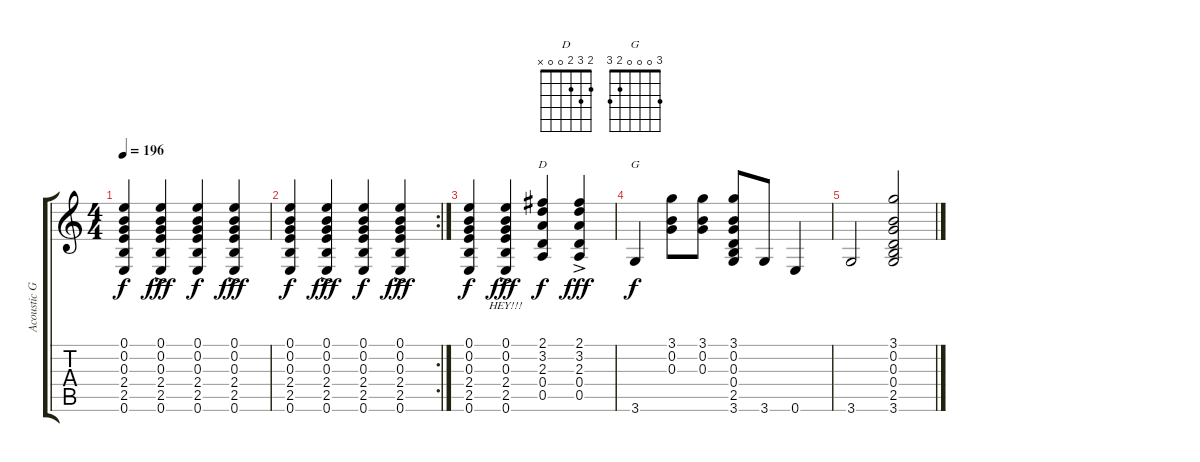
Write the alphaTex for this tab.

\track ("Acoustic Guitar" "Acoustic G") {instrument acousticguitarsteel}
\staff {score tabs}
\tuning (E4 B3 G3 D3 A2 E2) {hide}
\chord ("D" 2 3 2 0 0 x)
\chord ("G" 3 0 0 0 2 3)
\ts (4 4)
\tempo 196
\clef g2
\ks c
(0.1 0.2 0.3 2.4 2.5 0.6).4{lyrics (0 "") lyrics (1 "") lyrics (2 "") lyrics (3 "") lyrics (4 "") dy f} (0.1{ac} 0.2{ac} 0.3{ac} 2.4{ac} 2.5{ac} 0.6{ac}).4{lyrics (0 "") lyrics (1 "") lyrics (2 "") lyrics (3 "") lyrics (4 "") dy fff} (0.1 0.2 0.3 2.4 2.5 0.6).4{lyrics (0 "") lyrics (1 "") lyrics (2 "") lyrics (3 "") lyrics (4 "") dy f} (0.1{ac} 0.2{ac} 0.3{ac} 2.4{ac} 2.5{ac} 0.6{ac}).4{lyrics (0 "") lyrics (1 "") lyrics (2 "") lyrics (3 "") lyrics (4 "") dy fff} |
\rc 2
(0.1 0.2 0.3 2.4 2.5 0.6).4{lyrics (0 "") lyrics (1 "") lyrics (2 "") lyrics (3 "") lyrics (4 "") dy f} (0.1{ac} 0.2{ac} 0.3{ac} 2.4{ac} 2.5{ac} 0.6{ac}).4{lyrics (0 "") lyrics (1 "") lyrics (2 "") lyrics (3 "") lyrics (4 "") dy fff} (0.1 0.2 0.3 2.4 2.5 0.6).4{lyrics (0 "") lyrics (1 "") lyrics (2 "") lyrics (3 "") lyrics (4 "") dy f} (0.1{ac} 0.2{ac} 0.3{ac} 2.4{ac} 2.5{ac} 0.6{ac}).4{lyrics (0 "") lyrics (1 "") lyrics (2 "") lyrics (3 "") lyrics (4 "") dy fff} |
(0.1 0.2 0.3 2.4 2.5 0.6).4{lyrics (0 "") lyrics (1 "") lyrics (2 "") lyrics (3 "") lyrics (4 "") dy f} (0.1{ac} 0.2{ac} 0.3{ac} 2.4{ac} 2.5{ac} 0.6{ac}).4{lyrics (0 "HEY!!!") lyrics (1 "") lyrics (2 "") lyrics (3 "") lyrics (4 "") dy fff} (2.1 3.2 2.3 0.4 0.5).4{ch "D" dy f} (2.1{ac} 3.2{ac} 2.3{ac} 0.4{ac} 0.5{ac}).4{dy fff} |
3.6.4{ch "G" dy f} (3.1 0.2 0.3).8 (3.1 0.2 0.3).8 (3.1 0.2 0.3 0.4 2.5 3.6).8 3.6.8 0.6.4 |
3.6.2 (3.1 0.2 0.3 0.4 2.5 3.6).2
